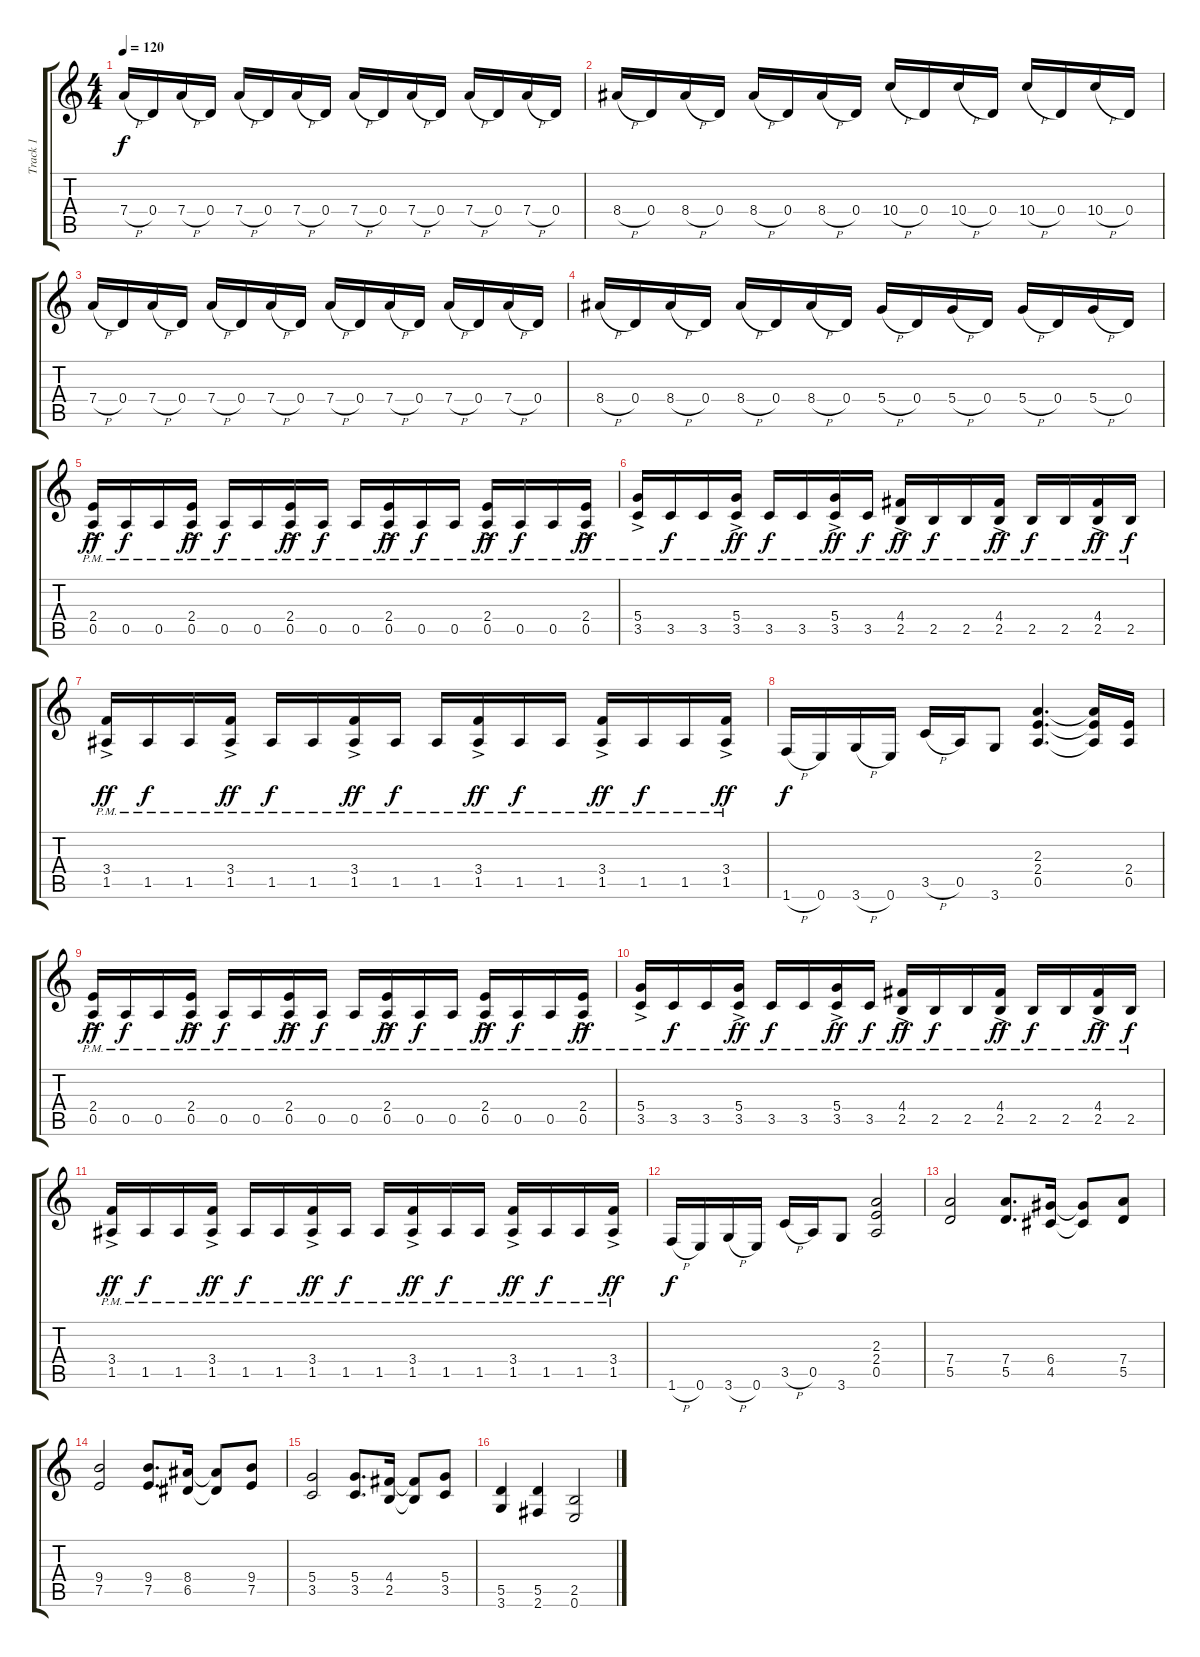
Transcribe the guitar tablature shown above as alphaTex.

\track ("Track 1" "Track 1") {instrument distortionguitar}
\staff {score tabs}
\tuning (E4 B3 G3 D3 A2 E2) {hide}
\ts (4 4)
\tempo 120
\clef g2
\ks c
7.4{h}.16{dy f} 0.4.16 7.4{h}.16 0.4.16 7.4{h}.16 0.4.16 7.4{h}.16 0.4.16 7.4{h}.16 0.4.16 7.4{h}.16 0.4.16 7.4{h}.16 0.4.16 7.4{h}.16 0.4.16 |
8.4{h}.16 0.4.16 8.4{h}.16 0.4.16 8.4{h}.16 0.4.16 8.4{h}.16 0.4.16 10.4{h}.16 0.4.16 10.4{h}.16 0.4.16 10.4{h}.16 0.4.16 10.4{h}.16 0.4.16 |
7.4{h}.16 0.4.16 7.4{h}.16 0.4.16 7.4{h}.16 0.4.16 7.4{h}.16 0.4.16 7.4{h}.16 0.4.16 7.4{h}.16 0.4.16 7.4{h}.16 0.4.16 7.4{h}.16 0.4.16 |
8.4{h}.16 0.4.16 8.4{h}.16 0.4.16 8.4{h}.16 0.4.16 8.4{h}.16 0.4.16 5.4{h}.16 0.4.16 5.4{h}.16 0.4.16 5.4{h}.16 0.4.16 5.4{h}.16 0.4.16 |
(2.4{ac pm} 0.5{pm}).16{dy ff} 0.5{pm}.16{dy f} 0.5{pm}.16 (2.4{ac pm} 0.5{pm}).16{dy ff} 0.5{pm}.16{dy f} 0.5{pm}.16 (2.4{ac pm} 0.5{pm}).16{dy ff} 0.5{pm}.16{dy f} 0.5{pm}.16 (2.4{ac pm} 0.5{pm}).16{dy ff} 0.5{pm}.16{dy f} 0.5{pm}.16 (2.4{ac pm} 0.5{pm}).16{dy ff} 0.5{pm}.16{dy f} 0.5{pm}.16 (2.4{ac pm} 0.5{pm}).16{dy ff} |
(5.4{ac pm} 3.5{pm}).16 3.5{pm}.16{dy f} 3.5{pm}.16 (5.4{ac pm} 3.5{pm}).16{dy ff} 3.5{pm}.16{dy f} 3.5{pm}.16 (5.4{ac pm} 3.5{pm}).16{dy ff} 3.5{pm}.16{dy f} (4.4{ac pm} 2.5{pm}).16{dy ff} 2.5{pm}.16{dy f} 2.5{pm}.16 (4.4{ac pm} 2.5{pm}).16{dy ff} 2.5{pm}.16{dy f} 2.5{pm}.16 (4.4{ac pm} 2.5{pm}).16{dy ff} 2.5{pm}.16{dy f} |
(3.4{ac pm} 1.5{pm}).16{dy ff} 1.5{pm}.16{dy f} 1.5{pm}.16 (3.4{ac pm} 1.5{pm}).16{dy ff} 1.5{pm}.16{dy f} 1.5{pm}.16 (3.4{ac pm} 1.5{pm}).16{dy ff} 1.5{pm}.16{dy f} 1.5{pm}.16 (3.4{ac pm} 1.5{pm}).16{dy ff} 1.5{pm}.16{dy f} 1.5{pm}.16 (3.4{ac pm} 1.5{pm}).16{dy ff} 1.5{pm}.16{dy f} 1.5{pm}.16 (3.4{ac pm} 1.5{pm}).16{dy ff} |
1.6{h}.16{dy f} 0.6.16 3.6{h}.16 0.6.16 3.5{h}.16 0.5.16 3.6.8 (2.3 2.4 0.5).4{d} (2.3{t} 2.4{t} 0.5{t}).16 (2.4 0.5).16 |
(2.4{ac pm} 0.5{pm}).16{dy ff} 0.5{pm}.16{dy f} 0.5{pm}.16 (2.4{ac pm} 0.5{pm}).16{dy ff} 0.5{pm}.16{dy f} 0.5{pm}.16 (2.4{ac pm} 0.5{pm}).16{dy ff} 0.5{pm}.16{dy f} 0.5{pm}.16 (2.4{ac pm} 0.5{pm}).16{dy ff} 0.5{pm}.16{dy f} 0.5{pm}.16 (2.4{ac pm} 0.5{pm}).16{dy ff} 0.5{pm}.16{dy f} 0.5{pm}.16 (2.4{ac pm} 0.5{pm}).16{dy ff} |
(5.4{ac pm} 3.5{pm}).16 3.5{pm}.16{dy f} 3.5{pm}.16 (5.4{ac pm} 3.5{pm}).16{dy ff} 3.5{pm}.16{dy f} 3.5{pm}.16 (5.4{ac pm} 3.5{pm}).16{dy ff} 3.5{pm}.16{dy f} (4.4{ac pm} 2.5{pm}).16{dy ff} 2.5{pm}.16{dy f} 2.5{pm}.16 (4.4{ac pm} 2.5{pm}).16{dy ff} 2.5{pm}.16{dy f} 2.5{pm}.16 (4.4{ac pm} 2.5{pm}).16{dy ff} 2.5{pm}.16{dy f} |
(3.4{ac pm} 1.5{pm}).16{dy ff} 1.5{pm}.16{dy f} 1.5{pm}.16 (3.4{ac pm} 1.5{pm}).16{dy ff} 1.5{pm}.16{dy f} 1.5{pm}.16 (3.4{ac pm} 1.5{pm}).16{dy ff} 1.5{pm}.16{dy f} 1.5{pm}.16 (3.4{ac pm} 1.5{pm}).16{dy ff} 1.5{pm}.16{dy f} 1.5{pm}.16 (3.4{ac pm} 1.5{pm}).16{dy ff} 1.5{pm}.16{dy f} 1.5{pm}.16 (3.4{ac pm} 1.5{pm}).16{dy ff} |
1.6{h}.16{dy f} 0.6.16 3.6{h}.16 0.6.16 3.5{h}.16 0.5.16 3.6.8 (2.3 2.4 0.5).2 |
(7.4 5.5).2 (7.4 5.5).8{d} (6.4 4.5).16 (6.4{t} 4.5{t}).8 (7.4 5.5).8 |
(9.4 7.5).2 (9.4 7.5).8{d} (8.4 6.5).16 (8.4{t} 6.5{t}).8 (9.4 7.5).8 |
(5.4 3.5).2 (5.4 3.5).8{d} (4.4 2.5).16 (4.4{t} 2.5{t}).8 (5.4 3.5).8 |
(5.5 3.6).4 (5.5 2.6).4 (2.5 0.6).2
